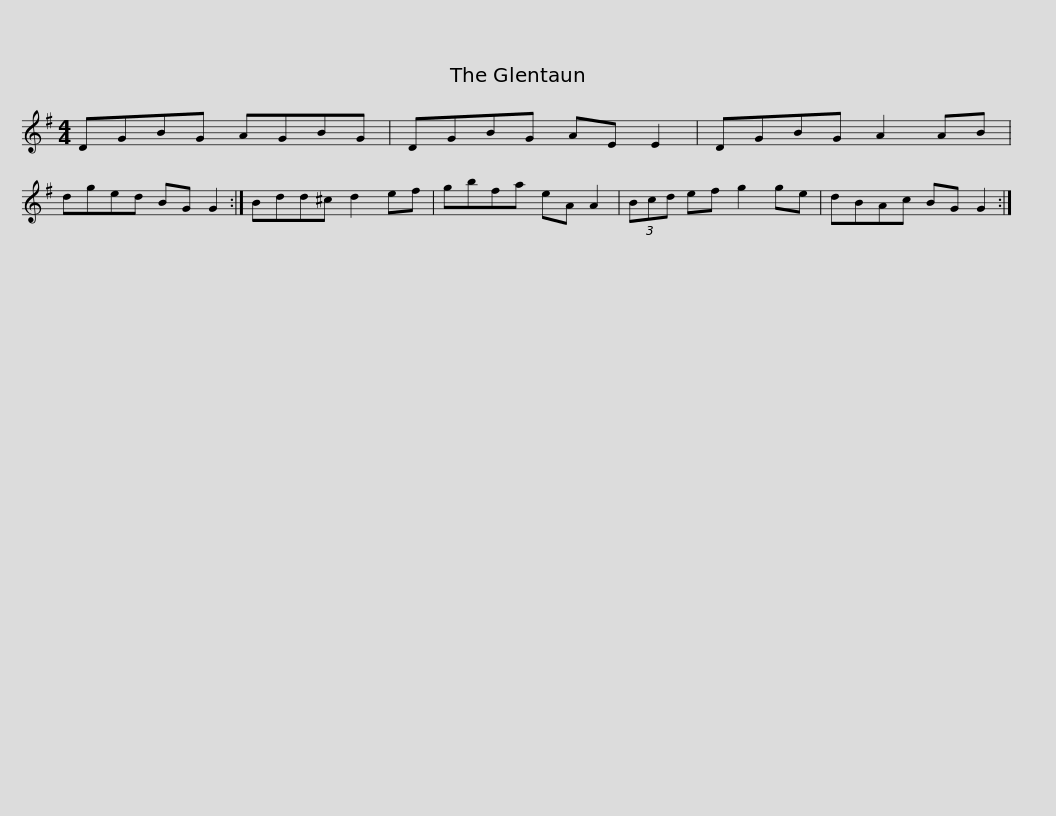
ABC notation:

X:1
L:1/8
M:4/4
I:linebreak $
K:G
V:1 treble
V:1
 DGBG AGBG | DGBG AE E2 | DGBG A2 AB | dged BG G2 :| Bdd^c d2 ef | %5
 gbfa eA A2 |$ (3Bcd ef g2 ge | dBAc BG G2 :| %8
